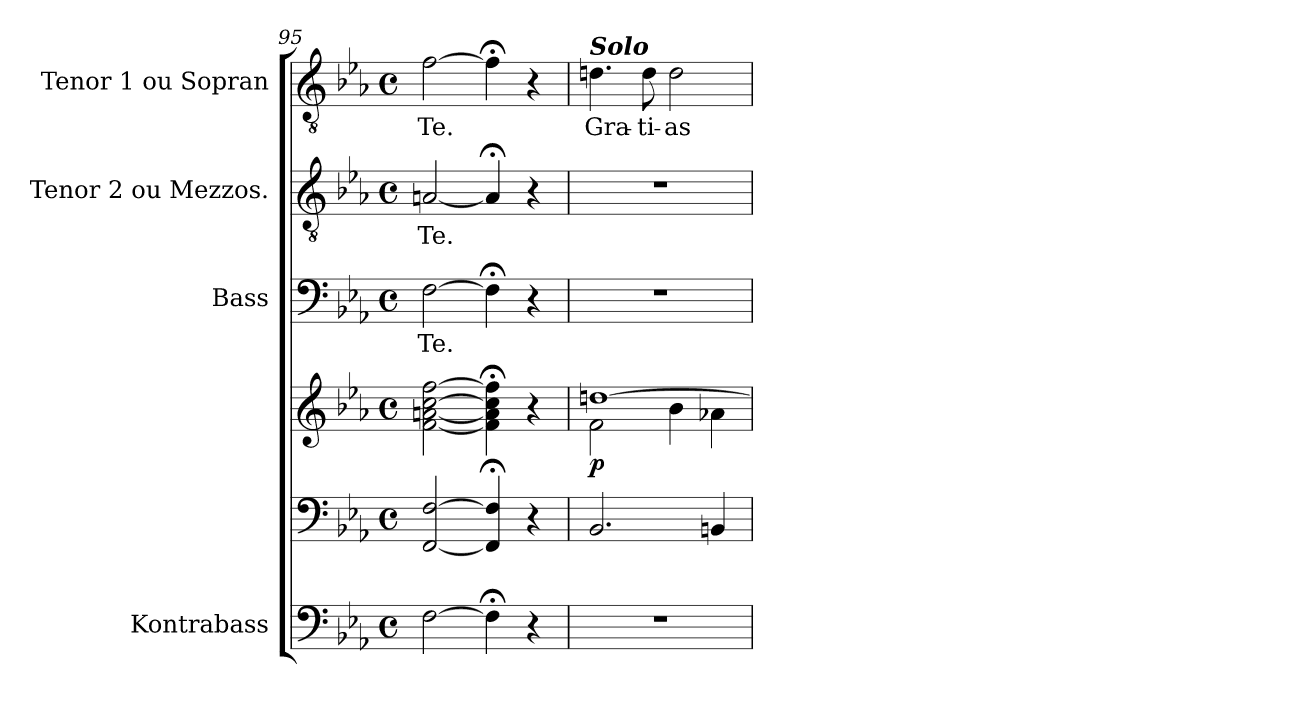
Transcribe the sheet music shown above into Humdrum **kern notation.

**kern	**kern	**kern	**dynam	**kern	**text	**kern	**text	**kern	**text
*part5	*part4	*part4	*part4	*part3	*part3	*part2	*part2	*part1	*part1
*staff6	*staff5	*staff4	*staff4/5	*staff3	*staff3	*staff2	*staff2	*staff1	*staff1
*I"Kontrabass	*	*	*	*I"Bass	*	*I"Tenor 2 ou Mezzos.	*	*I"Tenor 1 ou Sopran	*
*I'Kb.	*	*	*	*	*	*	*	*	*
*clefF4	*clefF4	*clefG2	*	*clefF4	*	*clefGv2	*	*clefGv2	*
*ITrd7c12	*	*	*	*	*	*	*	*	*
*k[b-e-a-]	*k[b-e-a-]	*k[b-e-a-]	*	*k[b-e-a-]	*	*k[b-e-a-]	*	*k[b-e-a-]	*
*E-:	*E-:	*E-:	*	*E-:	*	*E-:	*	*E-:	*
*M4/4	*M4/4	*M4/4	*	*M4/4	*	*M4/4	*	*M4/4	*
*met(c)	*met(c)	*met(c)	*	*met(c)	*	*met(c)	*	*met(c)	*
=95	=95	=95	=95	=95	=95	=95	=95	=95	=95
!	!	!	!	!	!LO:LY:b	!	!LO:LY:b	!	!LO:LY:b
[2FF\	[2FF/ [2F/	[2f\ [2an\ [2cc\ [2ff\	.	[2F\	Te.	[2An/	Te.	[2f\	Te.
4FF;<\]	4FF/];< 4F/];<	4f\];< 4a\];< 4cc\];< 4ff\];<	.	4F;<\]	.	4A;</]	.	4f;<\]	.
4r	4r	4r	.	4r	.	4r	.	4r	.
=96	=96	=96	=96	=96	=96	=96	=96	=96	=96
*	*	*^	*	*	*	*	*	*	*
!	!	!	!	!	!	!	!	!	!LO:TX:a:Bi:t=Solo	!
!	!	!	!	!LO:DY:b	!	!	!	!	!	!LO:LY:b
1r	2.BB-/	[>1ddn	2f\	p	1r	.	1r	.	4.dn\	Gra-
!	!	!	!	!	!	!	!	!	!	!LO:LY:b
.	.	.	.	.	.	.	.	.	8d\	-ti-
!	!	!	!	!	!	!	!	!	!	!LO:LY:b
.	.	.	4b-\	.	.	.	.	.	2d\	-as
.	4BBn/	.	4a-X\	.	.	.	.	.	.	.
*	*	*v	*v	*	*	*	*	*	*	*
=	=	=	=	=	=	=	=	=	=
*-	*-	*-	*-	*-	*-	*-	*-	*-	*-
